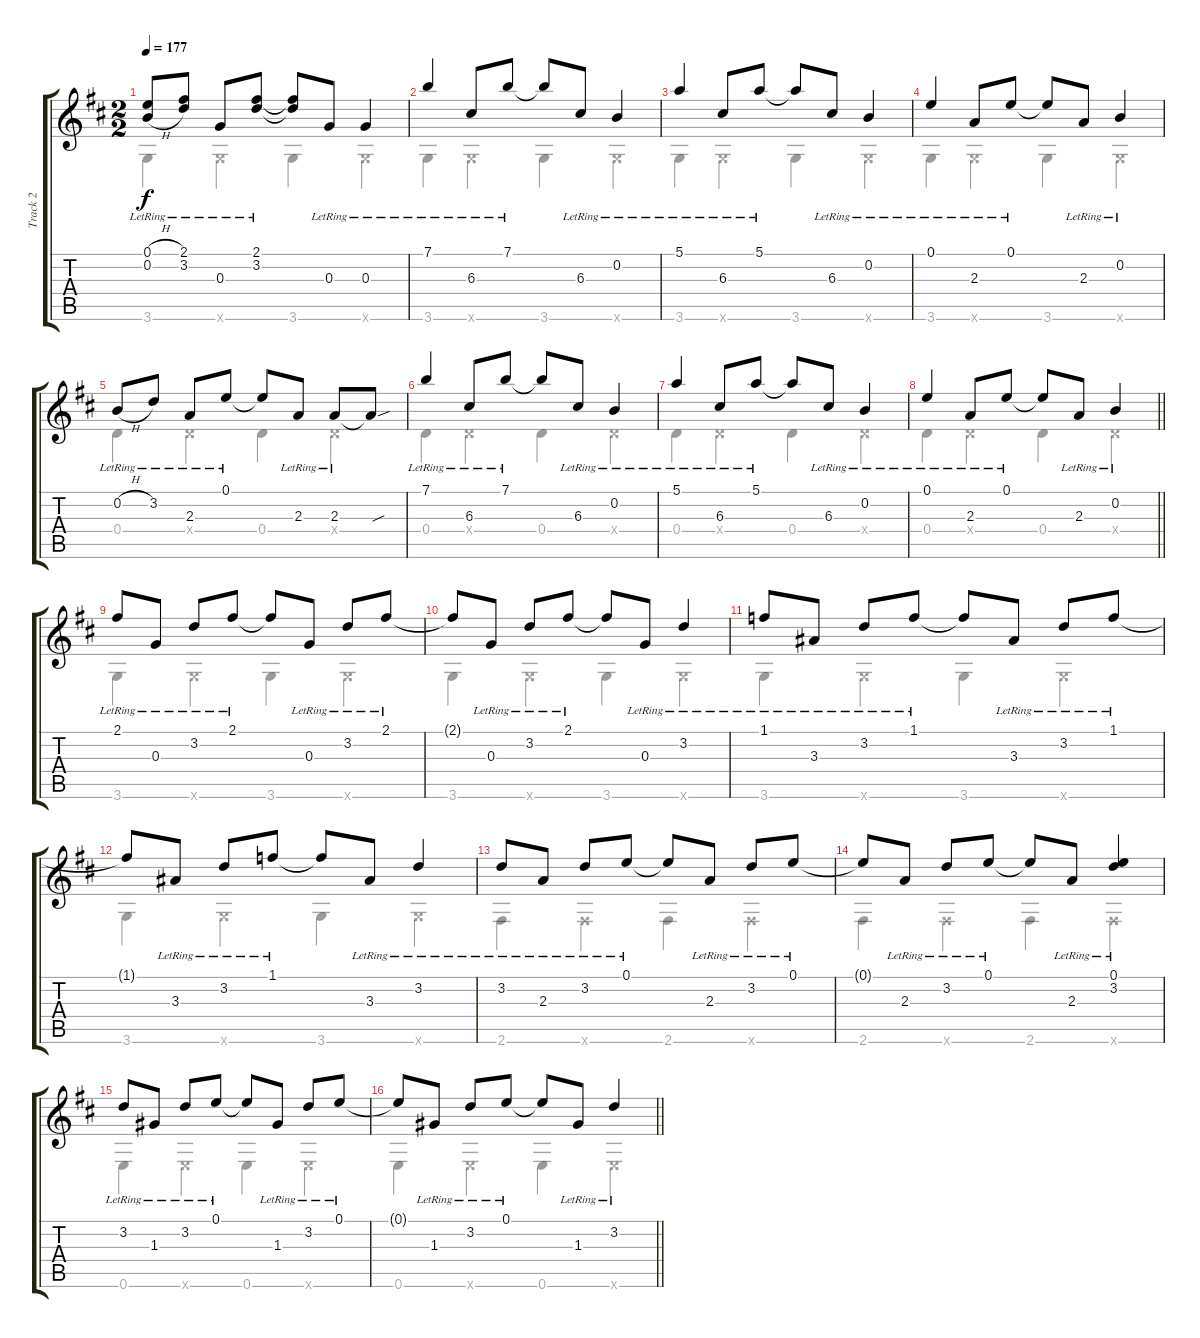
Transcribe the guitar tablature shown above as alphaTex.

\track ("Track 2" "Track 2") {instrument acousticguitarsteel}
\staff {score tabs}
\tuning (E4 B3 G3 D3 A2 E2) {hide}
\voice
\ts (2 2)
\tempo 177
\clef g2
\ks d
(0.1{h lr} 0.2{h lr}).8{dy f} (2.1{lr} 3.2{lr}).8 0.3{lr}.8 (2.1{lr} 3.2{lr}).8 (2.1{t} 3.2{t}).8 0.3{lr}.8 0.3{lr}.4 |
7.1{lr}.4 6.3{lr}.8 7.1{lr}.8 7.1{t}.8 6.3{lr}.8 0.2{lr}.4 |
5.1{lr}.4 6.3{lr}.8 5.1{lr}.8 5.1{t}.8 6.3{lr}.8 0.2{lr}.4 |
0.1{lr}.4 2.3{lr}.8 0.1{lr}.8 0.1{t}.8 2.3{lr}.8 0.2{lr}.4 |
0.2{h lr}.8 3.2{lr}.8 2.3{lr}.8 0.1{lr}.8 0.1{t}.8 2.3{lr}.8 2.3{lr}.8 2.3{sou t}.8 |
7.1{lr}.4 6.3{lr}.8 7.1{lr}.8 7.1{t}.8 6.3{lr}.8 0.2{lr}.4 |
5.1{lr}.4 6.3{lr}.8 5.1{lr}.8 5.1{t}.8 6.3{lr}.8 0.2{lr}.4 |
\barLineRight lightlight
0.1{lr}.4 2.3{lr}.8 0.1{lr}.8 0.1{t}.8 2.3{lr}.8 0.2{lr}.4 |
2.1{lr}.8 0.3{lr}.8 3.2{lr}.8 2.1{lr}.8 2.1{t}.8 0.3{lr}.8 3.2{lr}.8 2.1{lr}.8 |
2.1{t}.8 0.3{lr}.8 3.2{lr}.8 2.1{lr}.8 2.1{t}.8 0.3{lr}.8 3.2{lr}.4 |
1.1{lr}.8 3.3{lr}.8 3.2{lr}.8 1.1{lr}.8 1.1{t}.8 3.3{lr}.8 3.2{lr}.8 1.1{lr}.8 |
1.1{t}.8 3.3{lr}.8 3.2{lr}.8 1.1{lr}.8 1.1{t}.8 3.3{lr}.8 3.2{lr}.4 |
3.2{lr}.8 2.3{lr}.8 3.2{lr}.8 0.1{lr}.8 0.1{t}.8 2.3{lr}.8 3.2{lr}.8 0.1{lr}.8 |
0.1{t}.8 2.3{lr}.8 3.2{lr}.8 0.1{lr}.8 0.1{t}.8 2.3{lr}.8 (0.1{lr} 3.2{lr}).4 |
3.2{lr}.8 1.3{lr}.8 3.2{lr}.8 0.1{lr}.8 0.1{t}.8 1.3{lr}.8 3.2{lr}.8 0.1{lr}.8 |
\barLineRight lightlight
0.1{t}.8 1.3{lr}.8 3.2{lr}.8 0.1{lr}.8 0.1{t}.8 1.3{lr}.8 3.2{lr}.4
\voice
\clef g2
\ottava regular
\simile none
\ks d
3.6.4{dy f} 3.6{x}.4 3.6.4 3.6{x}.4 |
3.6.4 3.6{x}.4 3.6.4 3.6{x}.4 |
3.6.4 3.6{x}.4 3.6.4 3.6{x}.4 |
3.6.4 3.6{x}.4 3.6.4 3.6{x}.4 |
0.4.4 0.4{x}.4 0.4.4 0.4{x}.4 |
0.4.4 0.4{x}.4 0.4.4 0.4{x}.4 |
0.4.4 0.4{x}.4 0.4.4 0.4{x}.4 |
\barLineRight lightlight
0.4.4 0.4{x}.4 0.4.4 0.4{x}.4 |
3.6.4 3.6{x}.4 3.6.4 3.6{x}.4 |
3.6.4 3.6{x}.4 3.6.4 3.6{x}.4 |
3.6.4 3.6{x}.4 3.6.4 3.6{x}.4 |
3.6.4 3.6{x}.4 3.6.4 3.6{x}.4 |
2.6.4 2.6{x}.4 2.6.4 2.6{x}.4 |
2.6.4 2.6{x}.4 2.6.4 2.6{x}.4 |
0.6.4 0.6{x}.4 0.6.4 0.6{x}.4 |
\barLineRight lightlight
0.6.4 0.6{x}.4 0.6.4 0.6{x}.4
